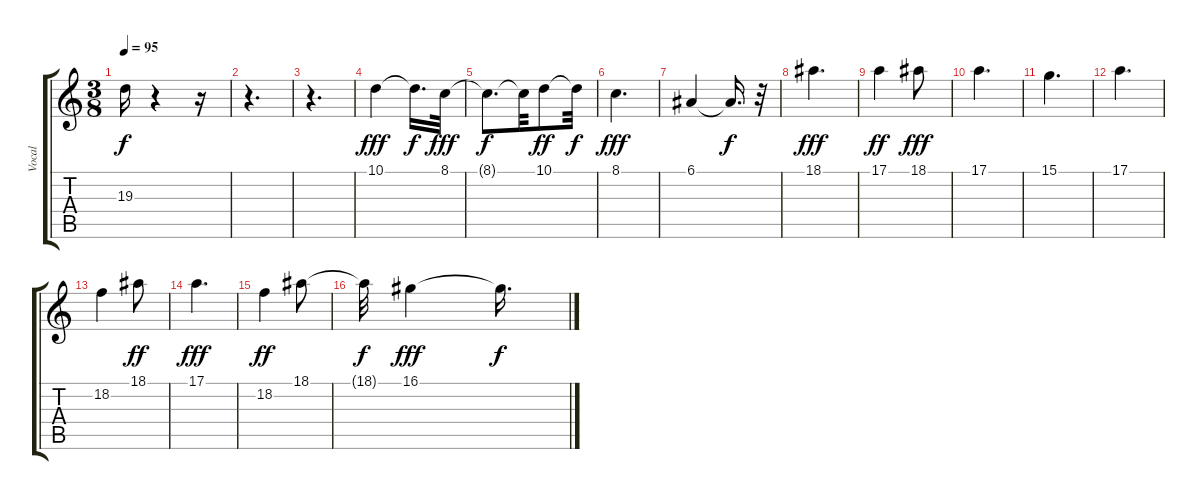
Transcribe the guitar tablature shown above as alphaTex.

\track ("Vocal" "Vocal") {instrument trumpet}
\staff {score tabs}
\tuning (E4 B3 G3 D3 A2 E2) {hide}
\ts (3 8)
\tempo 95
\clef g2
\ks c
19.3{t}.16{dy f} r.4 r.16 |
r.4{d} |
r.4{d} |
10.1.4{dy fff} 10.1{t}.16{d dy f} 8.1.32{dy fff} |
8.1{t}.8{d dy f} 8.1{t}.32 10.1.8{dy ff} 10.1{t}.32{dy f} |
8.1.4{d dy fff} |
6.1.4 6.1{t}.16{d dy f} r.32 |
18.1.4{d dy fff} |
17.1.4{dy ff} 18.1.8{dy fff} |
17.1.4{d} |
15.1.4{d} |
17.1.4{d} |
18.2.4 18.1.8{dy ff} |
17.1.4{d dy fff} |
18.2.4{dy ff} 18.1.8 |
18.1{t}.32{dy f} 16.1.4{dy fff} 16.1{t}.16{d dy f}
